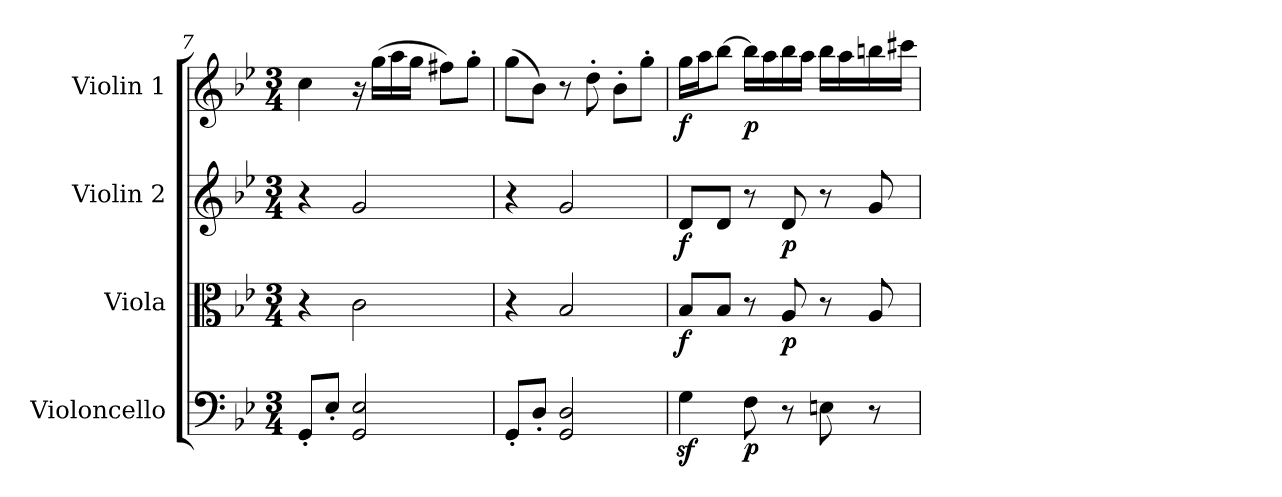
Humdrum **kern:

**kern	**dynam	**kern	**dynam	**kern	**dynam	**kern	**dynam
*part4	*part4	*part3	*part3	*part2	*part2	*part1	*part1
*staff4	*staff4	*staff3	*staff3	*staff2	*staff2	*staff1	*staff1
*I"Violoncello	*	*I"Viola	*	*I"Violin 2	*	*I"Violin 1	*
*I'Vc	*	*I'Vla	*	*I'Vln	*	*I'Vln	*
!!LO:LB:g=z
*clefF4	*	*clefC3	*	*clefG2	*	*clefG2	*
*k[b-e-]	*	*k[b-e-]	*	*k[b-e-]	*	*k[b-e-]	*
*M3/4	*	*M3/4	*	*M3/4	*	*M3/4	*
=7	=7	=7	=7	=7	=7	=7	=7
8GG'/L	.	4r	.	4r	.	4cc\	.
8E-'/J	.	.	.	.	.	.	.
2GG/ 2E-/	.	2c\	.	2g/	.	16r	.
.	.	.	.	.	.	(16gg\LL	.
.	.	.	.	.	.	16aa\	.
.	.	.	.	.	.	16gg\JJ	.
.	.	.	.	.	.	8ff#X\L)	.
.	.	.	.	.	.	8gg'\J	.
=8	=8	=8	=8	=8	=8	=8	=8
8GG'/L	.	4r	.	4r	.	(8gg\L	.
8D'/J	.	.	.	.	.	8b-\J)	.
2GG/ 2D/	.	2B-/	.	2g/	.	8r	.
.	.	.	.	.	.	8dd'\	.
.	.	.	.	.	.	8b-'\L	.
.	.	.	.	.	.	8gg'\J	.
=9	=9	=9	=9	=9	=9	=9	=9
!	!	!	!LO:DY:b	!	!LO:DY:b	!	!LO:DY:b
4Gz<\	.	8B-/L	f	8d/L	f	16gg\LL	f
.	.	.	.	.	.	16aa\J	.
.	.	8B-/J	.	8d/J	.	[8bb-\J	.
!	!LO:DY:b	!	!	!	!	!	!LO:DY:b
8F\	p	8r	.	8r	.	16bb-\LL]	p
.	.	.	.	.	.	16aa\	.
!	!	!	!LO:DY:b	!	!LO:DY:b	!	!
8r	.	8A/	p	8d/	p	16bb-\	.
.	.	.	.	.	.	16aa\JJ	.
8En\	.	8r	.	8r	.	16bb-\LL	.
.	.	.	.	.	.	16aa\	.
8r	.	8A/	.	8g/	.	16bbn\	.
.	.	.	.	.	.	16ccc#X\JJ	.
=	=	=	=	=	=	=	=
*-	*-	*-	*-	*-	*-	*-	*-
